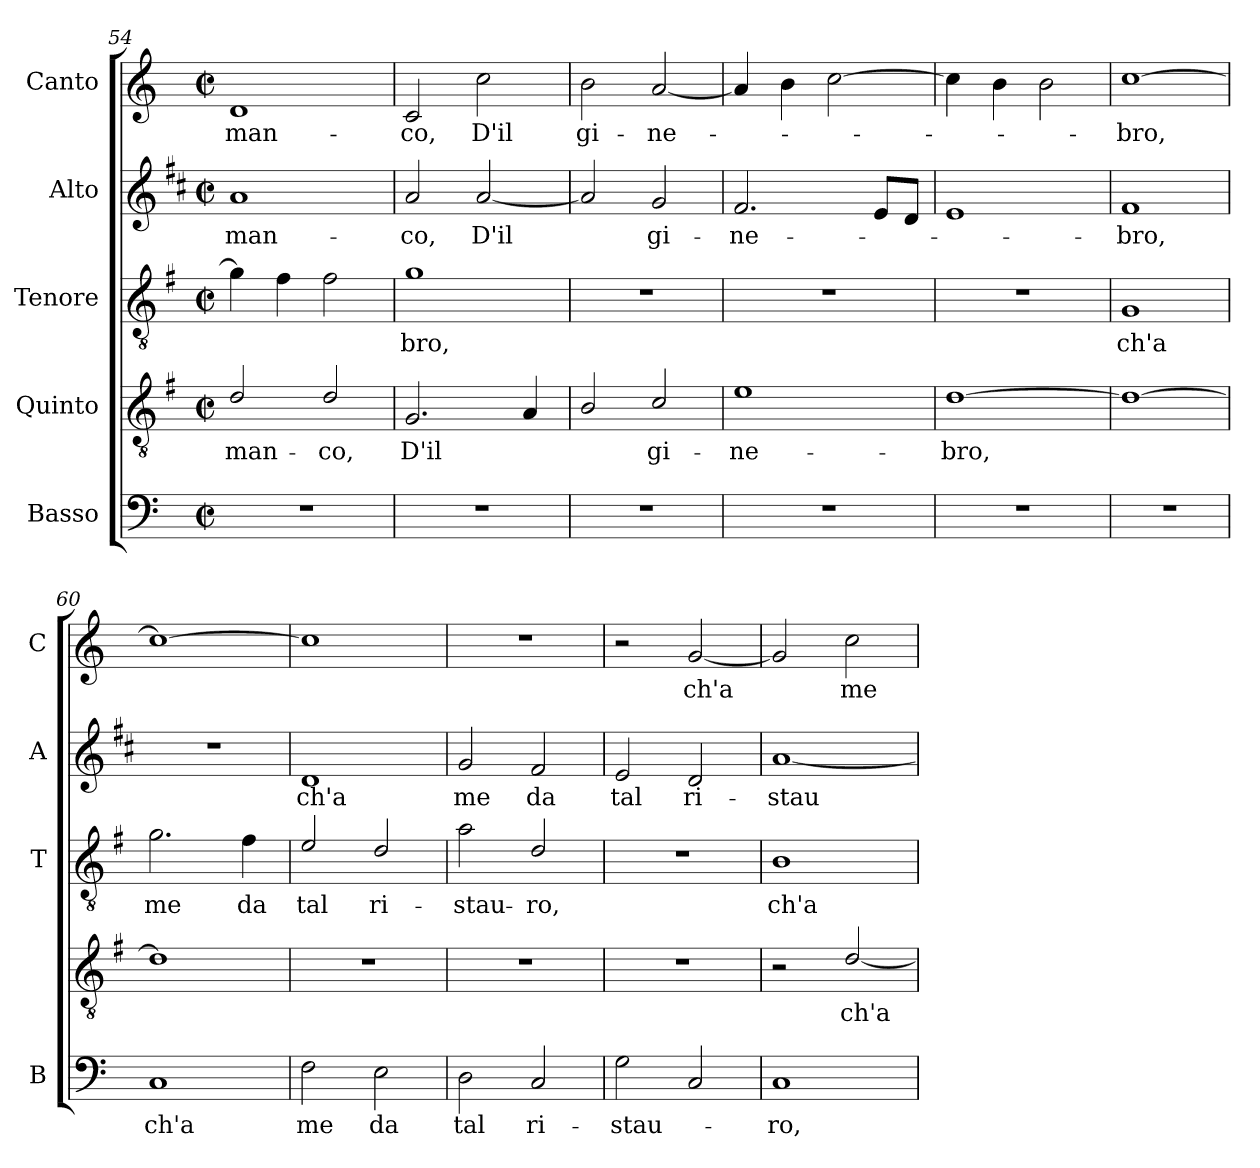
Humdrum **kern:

**kern	**text	**kern	**text	**kern	**text	**kern	**text	**kern	**text
*part5	*part5	*part4	*part4	*part3	*part3	*part2	*part2	*part1	*part1
*staff5	*staff5	*staff4	*staff4	*staff3	*staff3	*staff2	*staff2	*staff1	*staff1
*I"Basso	*	*I"Quinto	*	*I"Tenore	*	*I"Alto	*	*I"Canto	*
*I'B	*	*	*	*I'T	*	*I'A	*	*I'C	*
*clefF4	*	*clefGv2	*	*clefGv2	*	*clefG2	*	*clefG2	*
*	*	*ITrd4c7	*	*ITrd4c7	*	*ITrd1c2	*	*	*
*k[]	*	*k[]	*	*k[]	*	*k[]	*	*k[]	*
*C:	*	*C:	*	*C:	*	*C:	*	*C:	*
*M2/2	*	*M2/2	*	*M2/2	*	*M2/2	*	*M2/2	*
*met(c|)	*	*met(c|)	*	*met(c|)	*	*met(c|)	*	*met(c|)	*
=54	=54	=54	=54	=54	=54	=54	=54	=54	=54
!	!	!	!LO:LY:b	!	!	!	!	!	!
!	!	!	!	!	!	!	!LO:LY:b	!	!
!	!	!	!	!	!	!	!	!	!LO:LY:b
1r	.	2G/	man-	4c\]	.	1g	man-	1d	man-
.	.	.	.	4B\	.	.	.	.	.
!	!	!	!LO:LY:b	!	!	!	!	!	!
.	.	2G/	-co,	2B\	.	.	.	.	.
=55	=55	=55	=55	=55	=55	=55	=55	=55	=55
!	!	!	!LO:LY:b	!	!	!	!	!	!
!	!	!	!	!	!LO:LY:b	!	!	!	!
!	!	!	!	!	!	!	!LO:LY:b	!	!
!	!	!	!	!	!	!	!	!	!LO:LY:b
1r	.	2.C/	D'il	1c	-bro,	2g/	-co,	2c/	-co,
!	!	!	!	!	!	!	!LO:LY:b	!	!
!	!	!	!	!	!	!	!	!	!LO:LY:b
.	.	.	.	.	.	[2g/	D'il	2cc\	D'il
.	.	4D/	.	.	.	.	.	.	.
=56	=56	=56	=56	=56	=56	=56	=56	=56	=56
!	!	!	!	!	!	!	!	!	!LO:LY:b
1r	.	2E/	.	1r	.	2g/]	.	2b\	gi-
!	!	!	!LO:LY:b	!	!	!	!	!	!
!	!	!	!	!	!	!	!LO:LY:b	!	!
!	!	!	!	!	!	!	!	!	!LO:LY:b
.	.	2F/	gi-	.	.	2f/	gi-	[2a/	-ne-
!!LO:LB:g=z
=57	=57	=57	=57	=57	=57	=57	=57	=57	=57
!	!	!	!LO:LY:b	!	!	!	!	!	!
!	!	!	!	!	!	!	!LO:LY:b	!	!
1r	.	1A	-ne-	1r	.	2.e/	-ne-	4a/]	.
.	.	.	.	.	.	.	.	4b\	.
.	.	.	.	.	.	.	.	[2cc\	.
.	.	.	.	.	.	8d/L	.	.	.
.	.	.	.	.	.	8c/J	.	.	.
=58	=58	=58	=58	=58	=58	=58	=58	=58	=58
!	!	!	!LO:LY:b	!	!	!	!	!	!
1r	.	[1G	-bro,	1r	.	1d	.	4cc\]	.
.	.	.	.	.	.	.	.	4b\	.
.	.	.	.	.	.	.	.	2b\	.
=59	=59	=59	=59	=59	=59	=59	=59	=59	=59
!	!	!	!	!	!LO:LY:b	!	!	!	!
!	!	!	!	!	!	!	!LO:LY:b	!	!
!	!	!	!	!	!	!	!	!	!LO:LY:b
1r	.	1G_	.	1C	ch'a	1e	-bro,	[1cc	-bro,
=60	=60	=60	=60	=60	=60	=60	=60	=60	=60
!	!LO:LY:b	!	!	!	!	!	!	!	!
!	!	!	!	!	!LO:LY:b	!	!	!	!
1C	ch'a	1G]	.	2.c\	me	1r	.	1cc_	.
!	!	!	!	!	!LO:LY:b	!	!	!	!
.	.	.	.	4B\	da	.	.	.	.
=61	=61	=61	=61	=61	=61	=61	=61	=61	=61
!	!LO:LY:b	!	!	!	!	!	!	!	!
!	!	!	!	!	!LO:LY:b	!	!	!	!
!	!	!	!	!	!	!	!LO:LY:b	!	!
2F\	me	1r	.	2A/	tal	1c	ch'a	1cc]	.
!	!LO:LY:b	!	!	!	!	!	!	!	!
!	!	!	!	!	!LO:LY:b	!	!	!	!
2E\	da	.	.	2G/	ri-	.	.	.	.
=62	=62	=62	=62	=62	=62	=62	=62	=62	=62
!	!LO:LY:b	!	!	!	!	!	!	!	!
!	!	!	!	!	!LO:LY:b	!	!	!	!
!	!	!	!	!	!	!	!LO:LY:b	!	!
2D\	tal	1r	.	2d\	-stau-	2f/	me	1r	.
!	!LO:LY:b	!	!	!	!	!	!	!	!
!	!	!	!	!	!LO:LY:b	!	!	!	!
!	!	!	!	!	!	!	!LO:LY:b	!	!
2C/	ri-	.	.	2G/	-ro,	2e/	da	.	.
=63	=63	=63	=63	=63	=63	=63	=63	=63	=63
!	!LO:LY:b	!	!	!	!	!	!	!	!
!	!	!	!	!	!	!	!LO:LY:b	!	!
2G\	-stau-	1r	.	1r	.	2d/	tal	2r	.
!	!	!	!	!	!	!	!LO:LY:b	!	!
!	!	!	!	!	!	!	!	!	!LO:LY:b
2C/	.	.	.	.	.	2c/	ri-	[2g/	ch'a
=64	=64	=64	=64	=64	=64	=64	=64	=64	=64
!	!LO:LY:b	!	!	!	!	!	!	!	!
!	!	!	!	!	!LO:LY:b	!	!	!	!
!	!	!	!	!	!	!	!LO:LY:b	!	!
1C	-ro,	2r	.	1E	ch'a	[1g	-stau-	2g/]	.
!	!	!	!LO:LY:b	!	!	!	!	!	!
!	!	!	!	!	!	!	!	!	!LO:LY:b
.	.	[2G/	ch'a	.	.	.	.	2cc\	me
=	=	=	=	=	=	=	=	=	=
*-	*-	*-	*-	*-	*-	*-	*-	*-	*-
